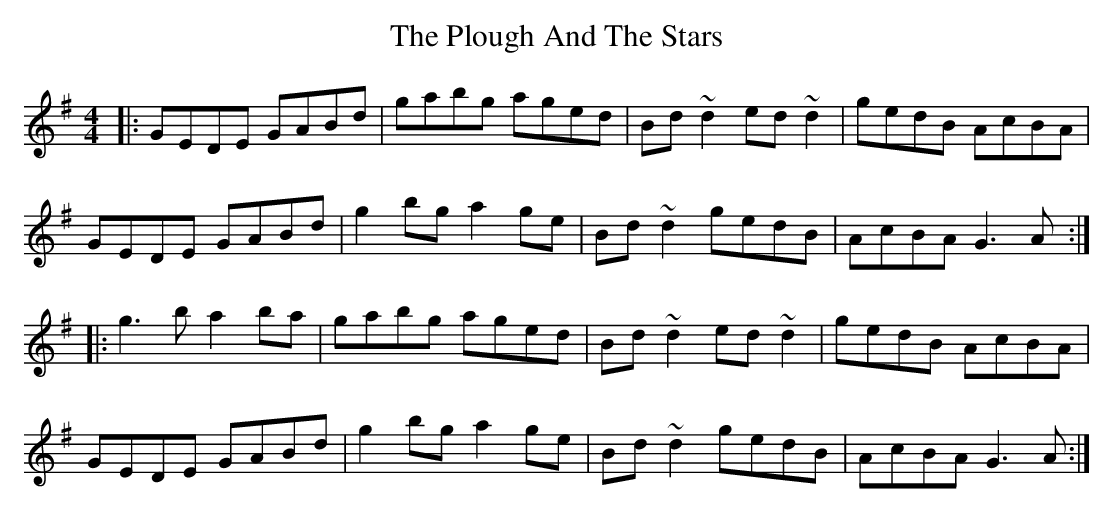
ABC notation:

X:1
T: The Plough And The Stars
M: 4/4
L: 1/8
K: Gmaj
|:GEDE GABd|gabg aged|Bd~d2 ed~d2|gedB AcBA|
GEDE GABd|g2 bg a2 ge|Bd~d2 gedB|AcBA G3 A:|
|:g3b a2ba|gabg aged|Bd~d2 ed~d2|gedB AcBA|
GEDE GABd|g2 bg a2 ge|Bd~d2 gedB|AcBA G3 A:|
